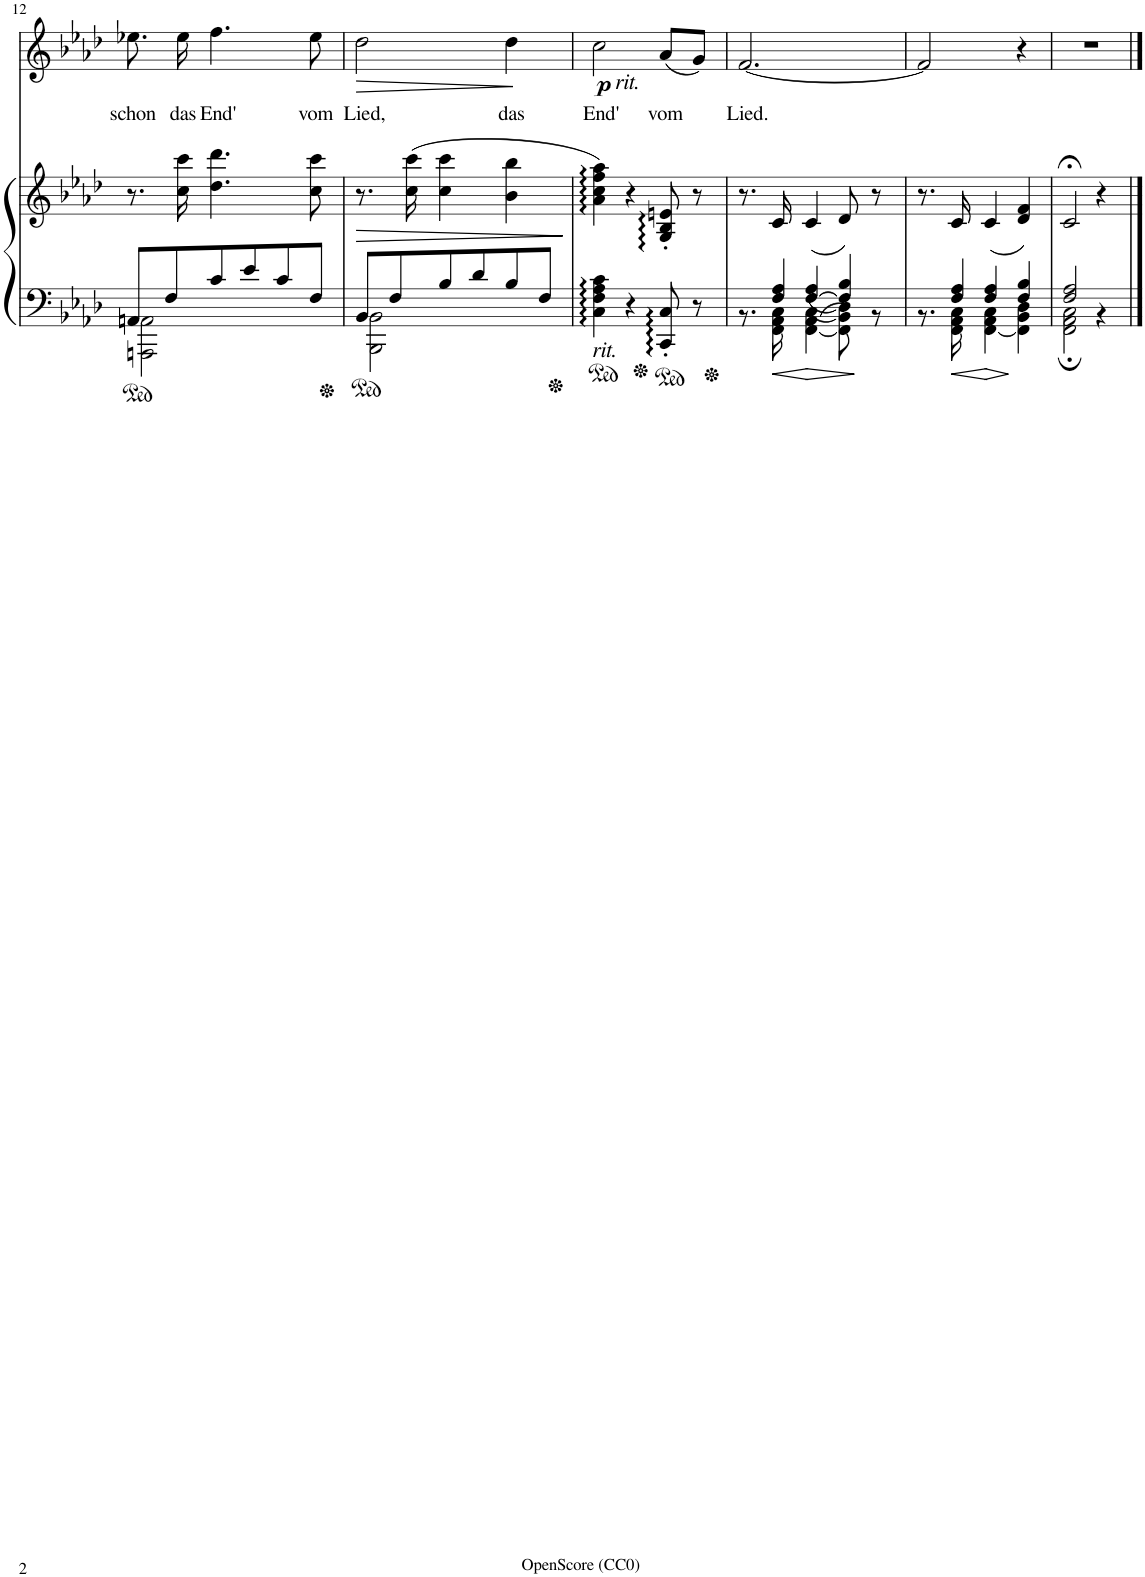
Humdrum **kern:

**kern	**kern	**dynam	**kern	**text	**dynam
*part2	*part2	*part2	*part1	*part1	*part1
*staff3	*staff2	*staff2/3	*staff1	*staff1	*staff1
*I"Piano	*	*	*I"Voice	*	*
*I'Pno	*	*	*	*	*
!!LO:PB:g=z
*clefF4	*clefG2	*	*clefG2	*	*
*k[b-e-a-d-]	*k[b-e-a-d-]	*	*k[b-e-a-d-]	*	*
*M3/4	*M3/4	*	*M3/4	*	*
=12	=12	=12	=12	=12	=12
*^	*	*	*	*	*
!	!	!	!	!	!LO:LY:b	!
8AAn/L	2AAAn\ 2AA\	8.r	.	8.ee-X\	schon	.
8F/	.	.	.	.	.	.
!	!	!	!	!	!LO:LY:b	!
.	.	16cc\ 16ccc\	.	16ee-\	das	.
!	!	!	!	!	!LO:LY:b	!
8c/	.	4.dd-\ 4.ddd-\	.	4.ff\	End'	.
8e-/	.	.	.	.	.	.
8c/	4ryy	.	.	.	.	.
!	!	!	!	!	!LO:LY:b	!
8F/J	.	8cc\ 8ccc\	.	8ee-\	vom	.
=13	=13	=13	=13	=13	=13	=13
!	!	!	!LO:HP:b	!	!LO:LY:b	!LO:HP:b
8BB-/L	2BBB-\ 2BB-\	8.r	>	2dd-\	Lied,	>
8F/	.	.	.	.	.	.
.	.	(16cc\ 16ccc\	.	.	.	.
8B-/	.	4cc\ 4ccc\	.	.	.	.
8d-/	.	.	.	.	.	.
!	!	!	!	!	!LO:LY:b	!
8B-/	4ryy	4b-\ 4bb-\	.	4dd-\	das	]
8F/J	.	.	.	.	.	.
*v	*v	*	*	*	*	*
.	.	]	.	.	.
=14	=14	=14	=14	=14	=14
!	!	!	!LO:TX:b:i:t=rit.	!	!
!LO:TX:b:i:t=rit.	!	!	!	!	!
!	!	!	!	!LO:LY:b	!LO:DY:b
4C\: 4F\: 4A-\: 4c\:	4a-\: 4cc\: 4ff\: 4aa-\:)	.	2cc\	End'	p
4r	4r	.	.	.	.
!	!	!	!	!LO:LY:b	!
8CC/:' 8C/:'	8G/:' 8B-/:' 8en/:'	.	(8a-/L	vom	.
8r	8r	.	8g/J)	.	.
=15	=15	=15	=15	=15	=15
*^	*	*	*	*	*
!	!	!	!	!	!LO:LY:b	!
8.ryy	8.r	8.r	.	[2.f/	Lied.	.
16F/ 16A-/	16FF\ 16AA-\ 16C\	16c/	.	.	.	.
[4F/ 4A-/	[4FF\ 4AA-\ 4C\	(4c/	.	.	.	.
8F/] 8B-/	8FF\] 8BB-\ 8D-\	8d-/)	.	.	.	.
8ryy	8r	8r	.	.	.	.
=16	=16	=16	=16	=16	=16	=16
8.ryy	8.r	8.r	.	2f/]	.	.
16F/ 16A-/	16FF\ 16AA-\ 16C\	16c/	.	.	.	.
4F/ 4A-/	[4FF\ 4AA-\ 4C\	(4c/	.	.	.	.
4F/ 4B-/	4FF\] 4BB-\ 4D-\	4d-/ 4f/)	.	4r	.	.
=17	=17	=17	=17	=17	=17	=17
2F/ 2A-/	2FF\; 2AA-\; 2C\;	2c;</	.	2.r	.	.
4ryy	4r	4r	.	.	.	.
*v	*v	*	*	*	*	*
==	==	==	==	==	==
*-	*-	*-	*-	*-	*-
